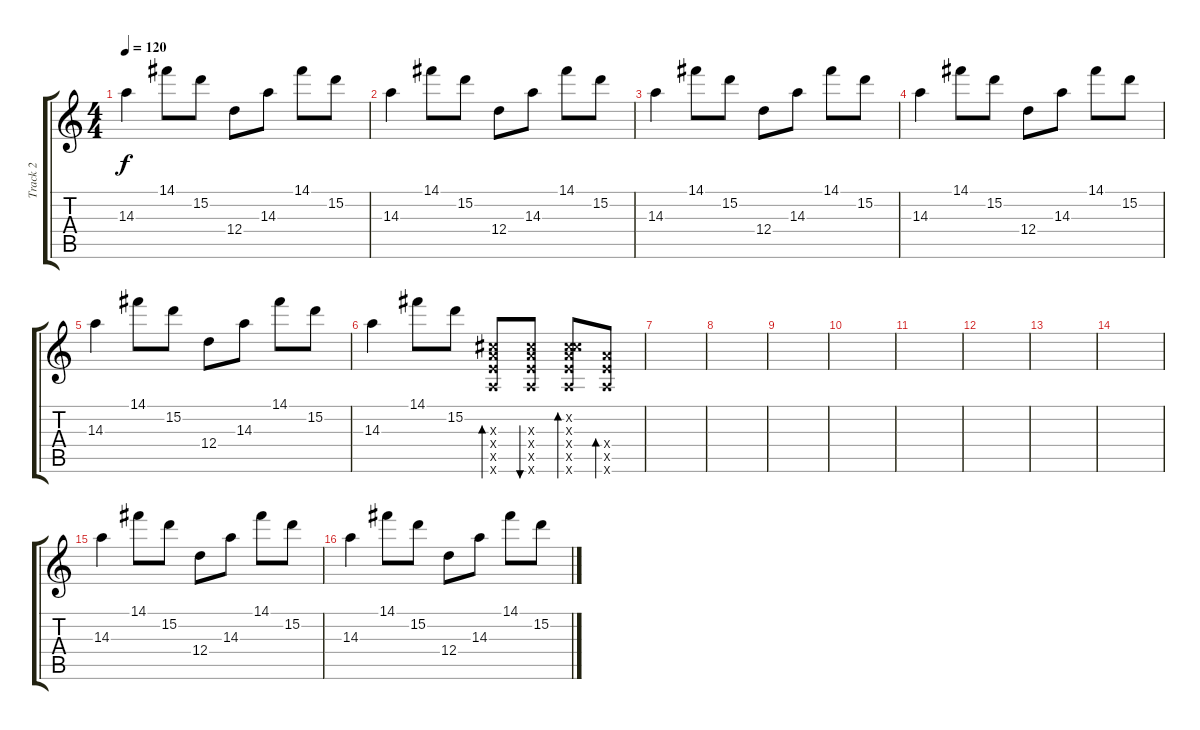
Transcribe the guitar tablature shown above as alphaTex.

\track ("Track 2" "Track 2") {instrument electricguitarjazz}
\staff {score tabs}
\tuning (E4 B3 G3 D3 A2 E2) {hide}
\ts (4 4)
\tempo 120
\clef g2
\ks c
14.3.4{dy f} 14.1.8 15.2.8 12.4.8 14.3.8 14.1.8 15.2.8 |
14.3.4 14.1.8 15.2.8 12.4.8 14.3.8 14.1.8 15.2.8 |
14.3.4 14.1.8 15.2.8 12.4.8 14.3.8 14.1.8 15.2.8 |
14.3.4 14.1.8 15.2.8 12.4.8 14.3.8 14.1.8 15.2.8 |
14.3.4 14.1.8 15.2.8 12.4.8 14.3.8 14.1.8 15.2.8 |
14.3.4 14.1.8 15.2.8 (6.3{x} 7.4{x} 7.5{x} 5.6{x}).8{bd 60 volume 16 instrument distortionguitar} (6.3{x} 7.4{x} 7.5{x} 5.6{x}).8{bu 60} (2.2{x} 6.3{x} 7.4{x} 7.5{x} 5.6{x}).8{bd 60} (7.4{x} 7.5{x} 5.6{x}).8{bd 60 volume 14 instrument distortionguitar} |
|
|
|
|
|
|
|
|
14.3.4{volume 7 instrument electricguitarjazz} 14.1.8 15.2.8 12.4.8 14.3.8 14.1.8 15.2.8 |
14.3.4 14.1.8 15.2.8 12.4.8 14.3.8 14.1.8 15.2.8
